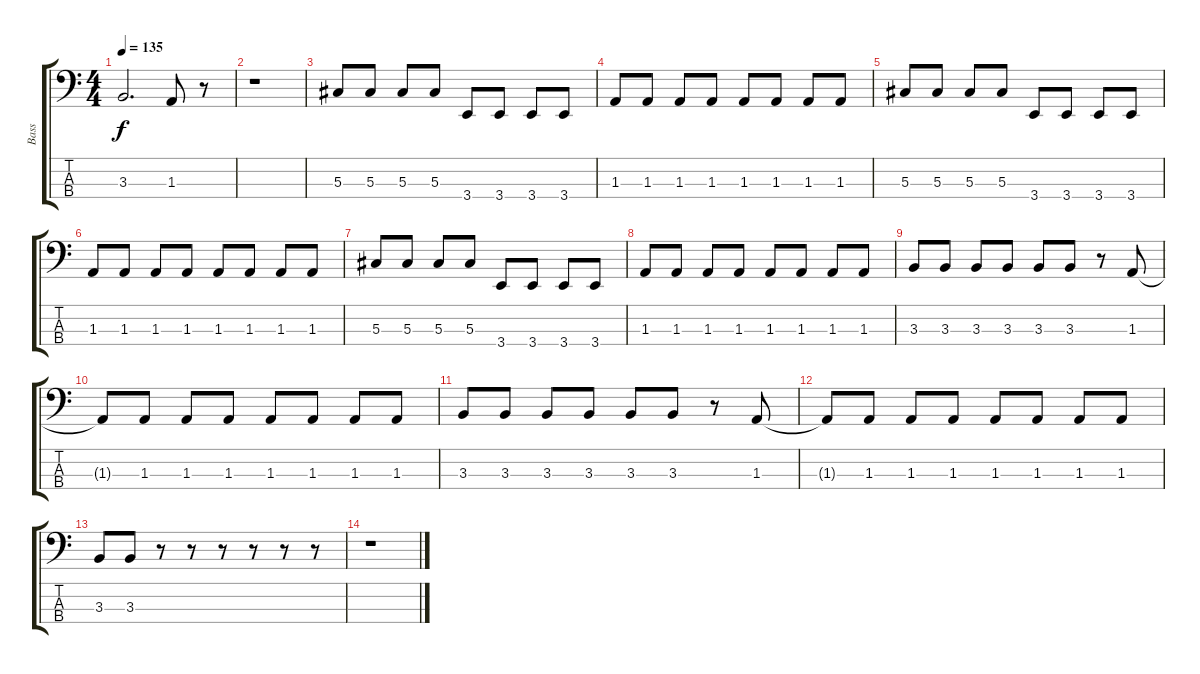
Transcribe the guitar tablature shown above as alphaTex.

\track ("Bass" "Bass") {instrument electricbasspick}
\staff {score tabs}
\tuning (Gb2 Db2 Ab1 Db1) {hide}
\ts (4 4)
\tempo 135
\clef f4
\ks c
3.3.2{d dy f} 1.3.8 r.8 |
r.1 |
5.3.8 5.3.8 5.3.8 5.3.8 3.4.8 3.4.8 3.4.8 3.4.8 |
1.3.8 1.3.8 1.3.8 1.3.8 1.3.8 1.3.8 1.3.8 1.3.8 |
5.3.8 5.3.8 5.3.8 5.3.8 3.4.8 3.4.8 3.4.8 3.4.8 |
1.3.8 1.3.8 1.3.8 1.3.8 1.3.8 1.3.8 1.3.8 1.3.8 |
5.3.8 5.3.8 5.3.8 5.3.8 3.4.8 3.4.8 3.4.8 3.4.8 |
1.3.8 1.3.8 1.3.8 1.3.8 1.3.8 1.3.8 1.3.8 1.3.8 |
3.3.8 3.3.8 3.3.8 3.3.8 3.3.8 3.3.8 r.8 1.3.8 |
1.3{t}.8 1.3.8 1.3.8 1.3.8 1.3.8 1.3.8 1.3.8 1.3.8 |
3.3.8 3.3.8 3.3.8 3.3.8 3.3.8 3.3.8 r.8 1.3.8 |
1.3{t}.8 1.3.8 1.3.8 1.3.8 1.3.8 1.3.8 1.3.8 1.3.8 |
3.3.8 3.3.8 r.8 r.8 r.8 r.8 r.8 r.8 |
r.1
